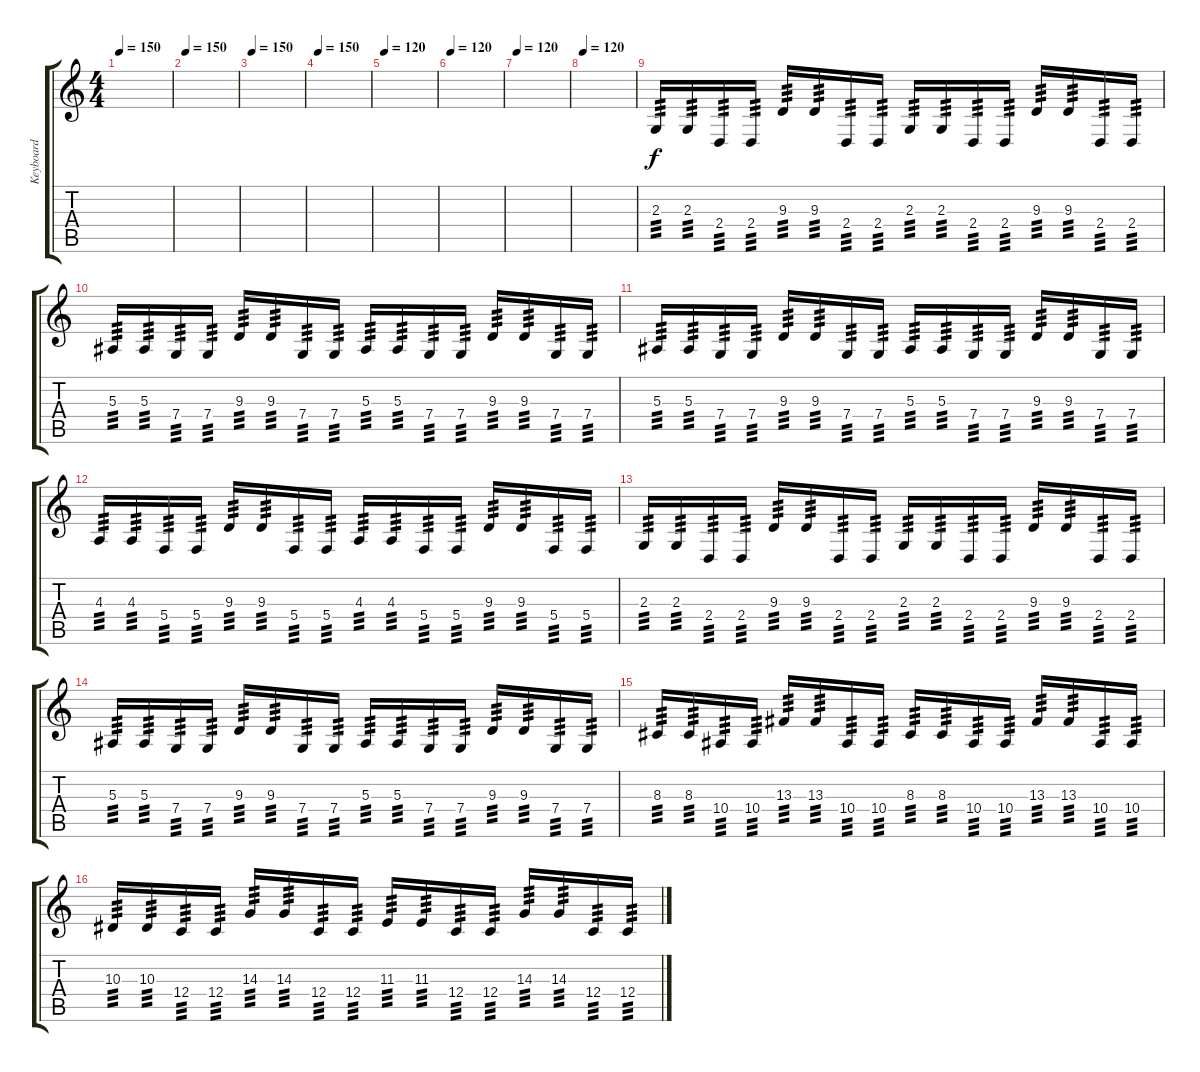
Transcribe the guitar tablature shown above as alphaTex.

\track ("Keyboard" "Keyboard") {instrument tangoaccordion}
\staff {score tabs}
\tuning (D4 A3 F3 C3 G2 D2) {hide}
\ts (4 4)
\tempo 150
\clef g2
\ks c
|
\tempo 150
|
\tempo 150
|
\tempo 150
|
\tempo 150
\tempo 120
|
\tempo 120
|
\tempo 120
|
\tempo 120
|
2.3.16{tp 3 volume 16} 2.3.16{tp 3} 2.4.16{tp 3} 2.4.16{tp 3} 9.3.16{tp 3} 9.3.16{tp 3} 2.4.16{tp 3} 2.4.16{tp 3} 2.3.16{tp 3} 2.3.16{tp 3} 2.4.16{tp 3} 2.4.16{tp 3} 9.3.16{tp 3} 9.3.16{tp 3} 2.4.16{tp 3} 2.4.16{tp 3} |
5.3.16{tp 3} 5.3.16{tp 3} 7.4.16{tp 3} 7.4.16{tp 3} 9.3.16{tp 3} 9.3.16{tp 3} 7.4.16{tp 3} 7.4.16{tp 3} 5.3.16{tp 3} 5.3.16{tp 3} 7.4.16{tp 3} 7.4.16{tp 3} 9.3.16{tp 3} 9.3.16{tp 3} 7.4.16{tp 3} 7.4.16{tp 3} |
5.3.16{tp 3} 5.3.16{tp 3} 7.4.16{tp 3} 7.4.16{tp 3} 9.3.16{tp 3} 9.3.16{tp 3} 7.4.16{tp 3} 7.4.16{tp 3} 5.3.16{tp 3} 5.3.16{tp 3} 7.4.16{tp 3} 7.4.16{tp 3} 9.3.16{tp 3} 9.3.16{tp 3} 7.4.16{tp 3} 7.4.16{tp 3} |
4.3.16{tp 3} 4.3.16{tp 3} 5.4.16{tp 3} 5.4.16{tp 3} 9.3.16{tp 3} 9.3.16{tp 3} 5.4.16{tp 3} 5.4.16{tp 3} 4.3.16{tp 3} 4.3.16{tp 3} 5.4.16{tp 3} 5.4.16{tp 3} 9.3.16{tp 3} 9.3.16{tp 3} 5.4.16{tp 3} 5.4.16{tp 3} |
2.3.16{tp 3} 2.3.16{tp 3} 2.4.16{tp 3} 2.4.16{tp 3} 9.3.16{tp 3} 9.3.16{tp 3} 2.4.16{tp 3} 2.4.16{tp 3} 2.3.16{tp 3} 2.3.16{tp 3} 2.4.16{tp 3} 2.4.16{tp 3} 9.3.16{tp 3} 9.3.16{tp 3} 2.4.16{tp 3} 2.4.16{tp 3} |
5.3.16{tp 3} 5.3.16{tp 3} 7.4.16{tp 3} 7.4.16{tp 3} 9.3.16{tp 3} 9.3.16{tp 3} 7.4.16{tp 3} 7.4.16{tp 3} 5.3.16{tp 3} 5.3.16{tp 3} 7.4.16{tp 3} 7.4.16{tp 3} 9.3.16{tp 3} 9.3.16{tp 3} 7.4.16{tp 3} 7.4.16{tp 3} |
8.3.16{tp 3} 8.3.16{tp 3} 10.4.16{tp 3} 10.4.16{tp 3} 13.3.16{tp 3} 13.3.16{tp 3} 10.4.16{tp 3} 10.4.16{tp 3} 8.3.16{tp 3} 8.3.16{tp 3} 10.4.16{tp 3} 10.4.16{tp 3} 13.3.16{tp 3} 13.3.16{tp 3} 10.4.16{tp 3} 10.4.16{tp 3} |
10.3.16{tp 3} 10.3.16{tp 3} 12.4.16{tp 3} 12.4.16{tp 3} 14.3.16{tp 3} 14.3.16{tp 3} 12.4.16{tp 3} 12.4.16{tp 3} 11.3.16{tp 3} 11.3.16{tp 3} 12.4.16{tp 3} 12.4.16{tp 3} 14.3.16{tp 3} 14.3.16{tp 3} 12.4.16{tp 3} 12.4.16{tp 3}
